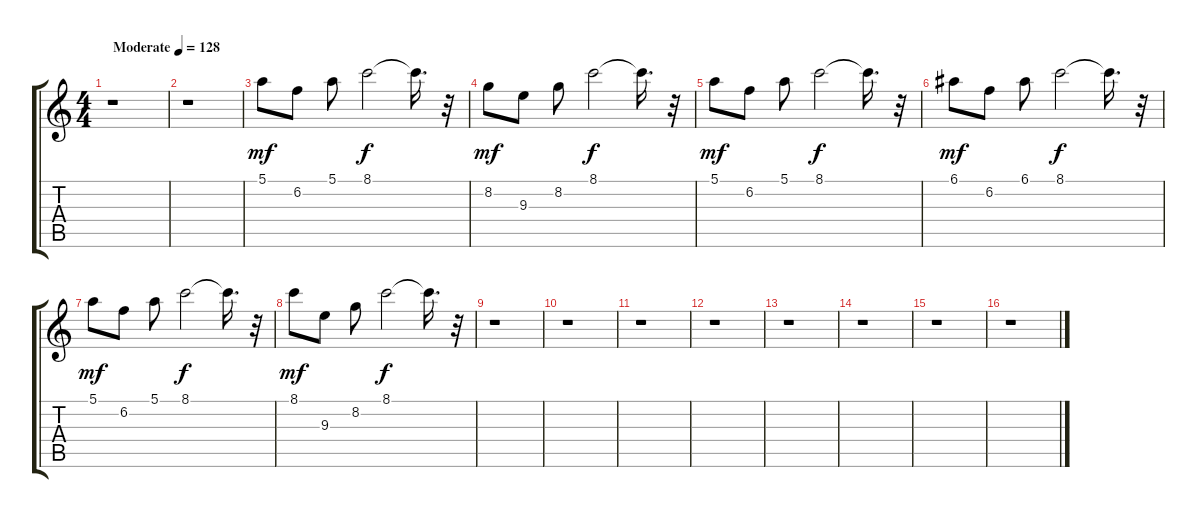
\track "" {instrument acousticguitarsteel}
\staff {score tabs}
\tuning (E4 B3 G3 D3 A2 E2) {hide}
\ts (4 4)
\tempo (128 "Moderate")
\clef g2
\ks c
r.1{dy mf instrument acousticguitarsteel} |
r.1 |
5.1.8 6.2.8 5.1.8 8.1.2{dy f} 8.1{t}.16{d} r.32 |
8.2.8{dy mf} 9.3.8 8.2.8 8.1.2{dy f} 8.1{t}.16{d} r.32 |
5.1.8{dy mf} 6.2.8 5.1.8 8.1.2{dy f} 8.1{t}.16{d} r.32 |
6.1.8{dy mf} 6.2.8 6.1.8 8.1.2{dy f} 8.1{t}.16{d} r.32 |
5.1.8{dy mf} 6.2.8 5.1.8 8.1.2{dy f} 8.1{t}.16{d} r.32 |
8.1.8{dy mf} 9.3.8 8.2.8 8.1.2{dy f} 8.1{t}.16{d} r.32 |
r.1 |
r.1 |
r.1 |
r.1 |
r.1 |
r.1 |
r.1 |
r.1
